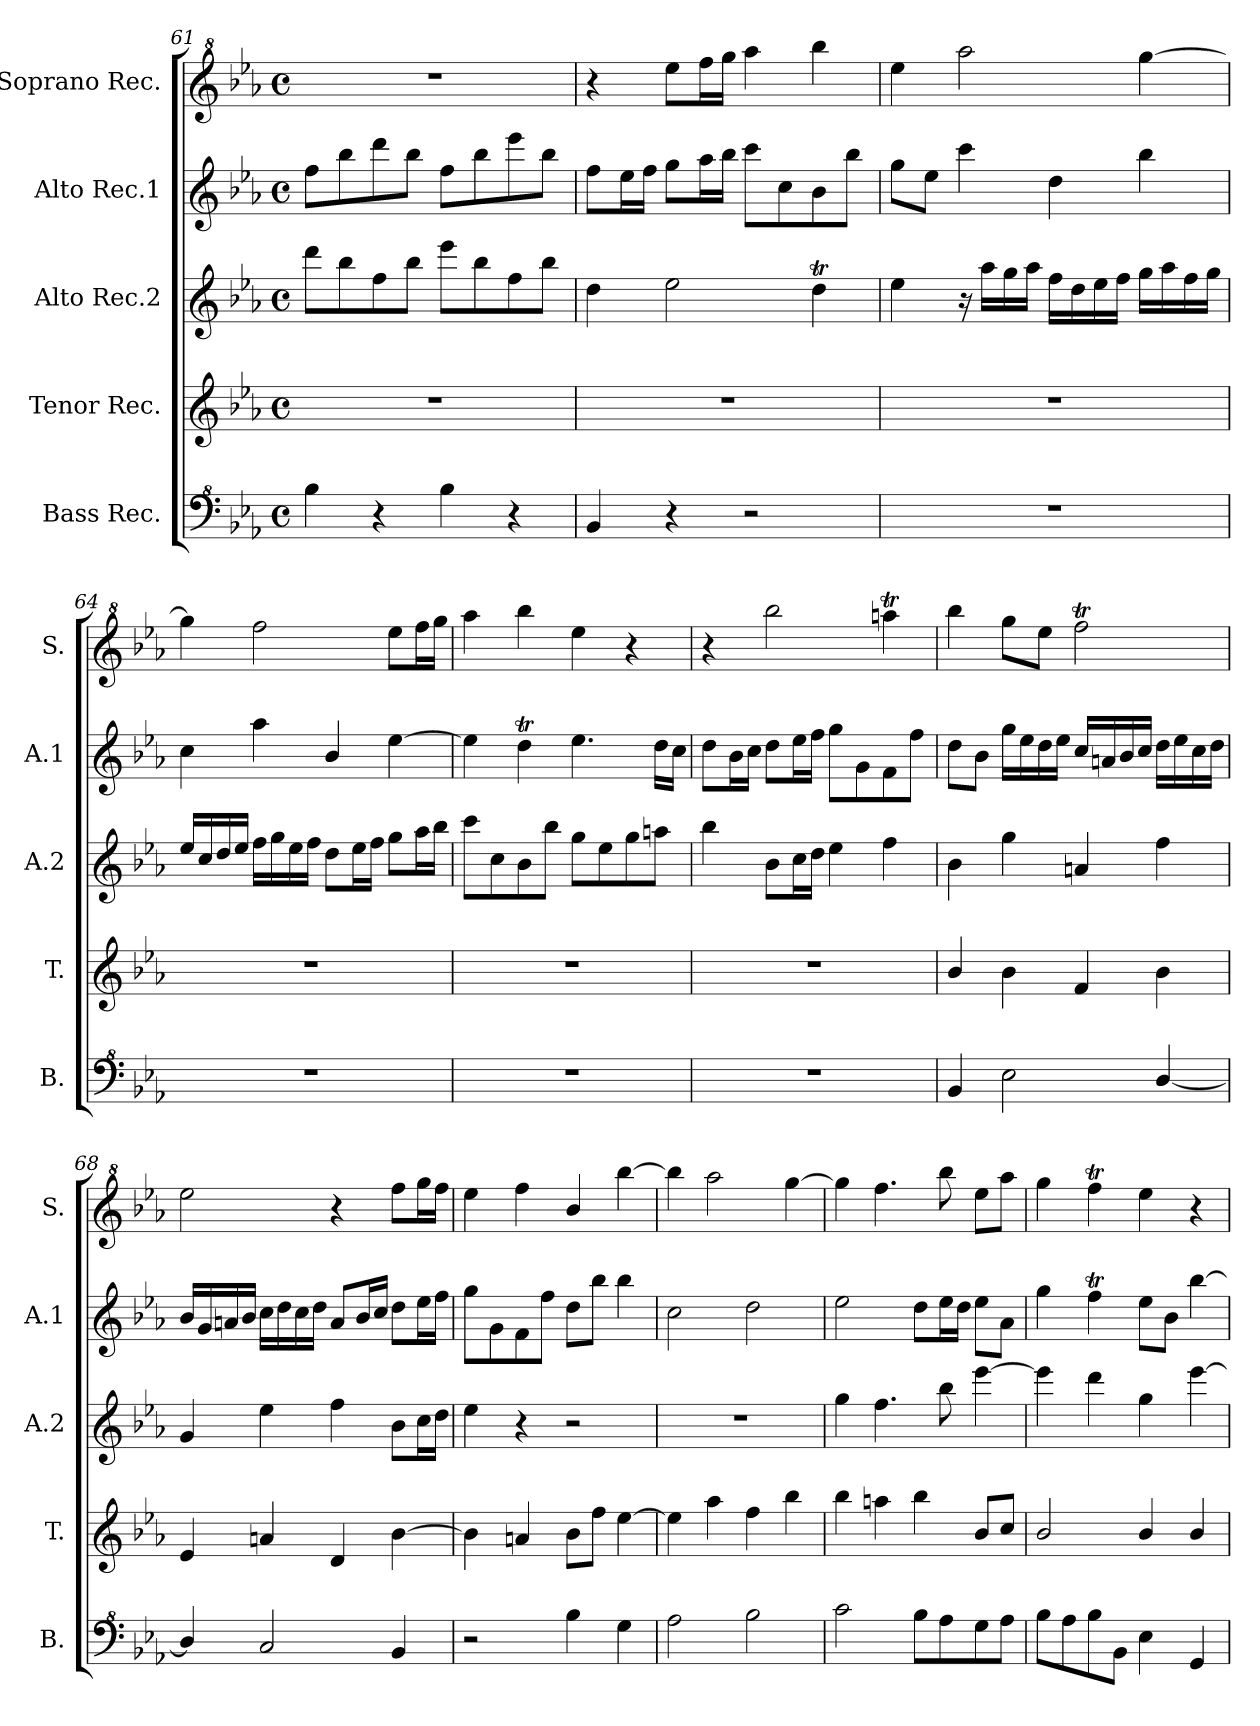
**kern	**kern	**kern	**kern	**kern
*part5	*part4	*part3	*part2	*part1
*staff5	*staff4	*staff3	*staff2	*staff1
*I"Bass Rec.	*I"Tenor Rec.	*I"Alto Rec.2	*I"Alto Rec.1	*I"Soprano Rec.
*I'B.	*I'T.	*I'A.2	*I'A.1	*I'S.
!!LO:PB:g=z
*clefF^4	*clefG2	*clefG2	*clefG2	*clefG^2
*k[b-e-a-]	*k[b-e-a-]	*k[b-e-a-]	*k[b-e-a-]	*k[b-e-a-]
*E-:	*E-:	*E-:	*E-:	*E-:
*M4/4	*M4/4	*M4/4	*M4/4	*M4/4
*met(c)	*met(c)	*met(c)	*met(c)	*met(c)
=61	=61	=61	=61	=61
4b-\	1r	8ddd\L	8ff\L	1r
.	.	8bb-\	8bb-\	.
4r	.	8ff\	8ddd\	.
.	.	8bb-\J	8bb-\J	.
4b-\	.	8eee-\L	8ff\L	.
.	.	8bb-\	8bb-\	.
4r	.	8ff\	8eee-\	.
.	.	8bb-\J	8bb-\J	.
=62	=62	=62	=62	=62
4B-/	1r	4dd\	8ff\L	4r
.	.	.	16ee-\L	.
.	.	.	16ff\JJ	.
4r	.	2ee-\	8gg\L	8eee-\L
.	.	.	16aa-\L	16fff\L
.	.	.	16bb-\JJ	16ggg\JJ
2r	.	.	8ccc\L	4aaa-\
.	.	.	8cc\	.
.	.	4ddt\	8b-\	4bbb-\
.	.	.	8bb-\J	.
=63	=63	=63	=63	=63
1r	1r	4ee-\	8gg\L	4eee-\
.	.	.	8ee-\J	.
.	.	16r	4ccc\	2aaa-\
.	.	16aa-\LL	.	.
.	.	16gg\	.	.
.	.	16aa-\JJ	.	.
.	.	16ff\LL	4dd\	.
.	.	16dd\	.	.
.	.	16ee-\	.	.
.	.	16ff\JJ	.	.
.	.	16gg\LL	4bb-\	[4ggg\
.	.	16aa-\	.	.
.	.	16ff\	.	.
.	.	16gg\JJ	.	.
=64	=64	=64	=64	=64
1r	1r	16ee-/LL	4cc\	4ggg\]
.	.	16cc/	.	.
.	.	16dd/	.	.
.	.	16ee-/JJ	.	.
.	.	16ff\LL	4aa-\	2fff\
.	.	16gg\	.	.
.	.	16ee-\	.	.
.	.	16ff\JJ	.	.
.	.	8dd\L	4b-/	.
.	.	16ee-\L	.	.
.	.	16ff\JJ	.	.
.	.	8gg\L	[4ee-\	8eee-\L
.	.	16aa-\L	.	16fff\L
.	.	16bb-\JJ	.	16ggg\JJ
=65	=65	=65	=65	=65
1r	1r	8ccc\L	4ee-\]	4aaa-\
.	.	8cc\	.	.
.	.	8b-\	4ddt\	4bbb-\
.	.	8bb-\J	.	.
.	.	8gg\L	4.ee-\	4eee-\
.	.	8ee-\	.	.
.	.	8gg\	.	4r
.	.	8aan\J	16dd\LL	.
.	.	.	16cc\JJ	.
!!LO:LB:g=z
=66	=66	=66	=66	=66
1r	1r	4bb-\	8dd\L	4r
.	.	.	16b-\L	.
.	.	.	16cc\JJ	.
.	.	8b-\L	8dd\L	2bbb-\
.	.	16cc\L	16ee-\L	.
.	.	16dd\JJ	16ff\JJ	.
.	.	4ee-\	8gg\L	.
.	.	.	8g\	.
.	.	4ff\	8f\	4aaant\
.	.	.	8ff\J	.
=67	=67	=67	=67	=67
4B-/	4b-/	4b-\	8dd\L	4bbb-\
.	.	.	8b-\J	.
2e-\	4b-\	4gg\	16gg\LL	8ggg\L
.	.	.	16ee-\	.
.	.	.	16dd\	8eee-\J
.	.	.	16ee-\JJ	.
.	4f/	4an/	16cc/LL	2fffT\
.	.	.	16an/	.
.	.	.	16b-/	.
.	.	.	16cc/JJ	.
[4d/	4b-\	4ff\	16dd\LL	.
.	.	.	16ee-\	.
.	.	.	16cc\	.
.	.	.	16dd\JJ	.
=68	=68	=68	=68	=68
4d/]	4e-/	4g/	16b-/LL	2eee-\
.	.	.	16g/	.
.	.	.	16an/	.
.	.	.	16b-/JJ	.
2c/	4an/	4ee-\	16cc\LL	.
.	.	.	16dd\	.
.	.	.	16cc\	.
.	.	.	16dd\JJ	.
.	4d/	4ff\	8a/L	4r
.	.	.	16b-/L	.
.	.	.	16cc/JJ	.
4B-/	[4b-\	8b-\L	8dd\L	8fff\L
.	.	16cc\L	16ee-\L	16ggg\L
.	.	16dd\JJ	16ff\JJ	16fff\JJ
=69	=69	=69	=69	=69
2r	4b-\]	4ee-\	8gg\L	4eee-\
.	.	.	8g\	.
.	4an/	4r	8f\	4fff\
.	.	.	8ff\J	.
4b-\	8b-\L	2r	8dd\L	4bb-/
.	8ff\J	.	8bb-\J	.
4g\	[4ee-\	.	4bb-\	[4bbb-\
=70	=70	=70	=70	=70
2a-\	4ee-\]	1r	2cc\	4bbb-\]
.	4aa-\	.	.	2aaa-\
2b-\	4ff\	.	2dd\	.
.	4bb-\	.	.	[4ggg\
=71	=71	=71	=71	=71
2cc\	4bb-\	4gg\	2ee-\	4ggg\]
.	4aan\	4.ff\	.	4.fff\
8b-\L	4bb-\	.	8dd\L	.
8a-\	.	8bb-\	16ee-\L	8bbb-\
.	.	.	16dd\JJ	.
8g\	8b-/L	[4eee-\	8ee-\L	8eee-\L
8a-\J	8cc/J	.	8a-\J	8aaa-\J
!!LO:LB:g=z
=72	=72	=72	=72	=72
8b-\L	2b-/	4eee-\]	4gg\	4ggg\
8a-\	.	.	.	.
8b-\	.	4ddd\	4ffT\	4fffT\
8B-\J	.	.	.	.
4e-\	4b-/	4gg\	8ee-\L	4eee-\
.	.	.	8b-\J	.
4G/	4b-/	[4eee-\	[4bb-\	4r
=	=	=	=	=
*-	*-	*-	*-	*-
